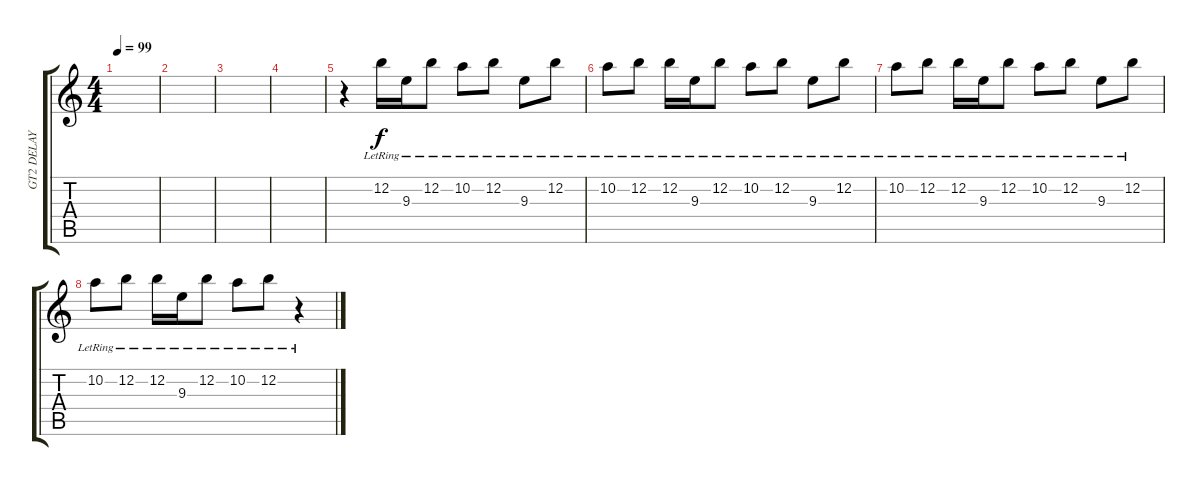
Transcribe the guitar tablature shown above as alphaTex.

\track ("GT2 DELAY" "GT2 DELAY") {instrument electricguitarjazz}
\staff {score tabs}
\tuning (E4 B3 G3 D3 A2 E2) {hide}
\ts (4 4)
\tempo 99
\clef g2
\ks c
|
|
|
|
r.4 12.2{lr}.16 9.3{lr}.16 12.2{lr}.8 10.2{lr}.8 12.2{lr}.8 9.3{lr}.8 12.2{lr}.8 |
10.2{lr}.8 12.2{lr}.8 12.2{lr}.16 9.3{lr}.16 12.2{lr}.8 10.2{lr}.8 12.2{lr}.8 9.3{lr}.8 12.2{lr}.8 |
10.2{lr}.8 12.2{lr}.8 12.2{lr}.16 9.3{lr}.16 12.2{lr}.8 10.2{lr}.8 12.2{lr}.8 9.3{lr}.8 12.2{lr}.8 |
10.2{lr}.8 12.2{lr}.8 12.2{lr}.16 9.3{lr}.16 12.2{lr}.8 10.2{lr}.8 12.2{lr}.8 r.4
